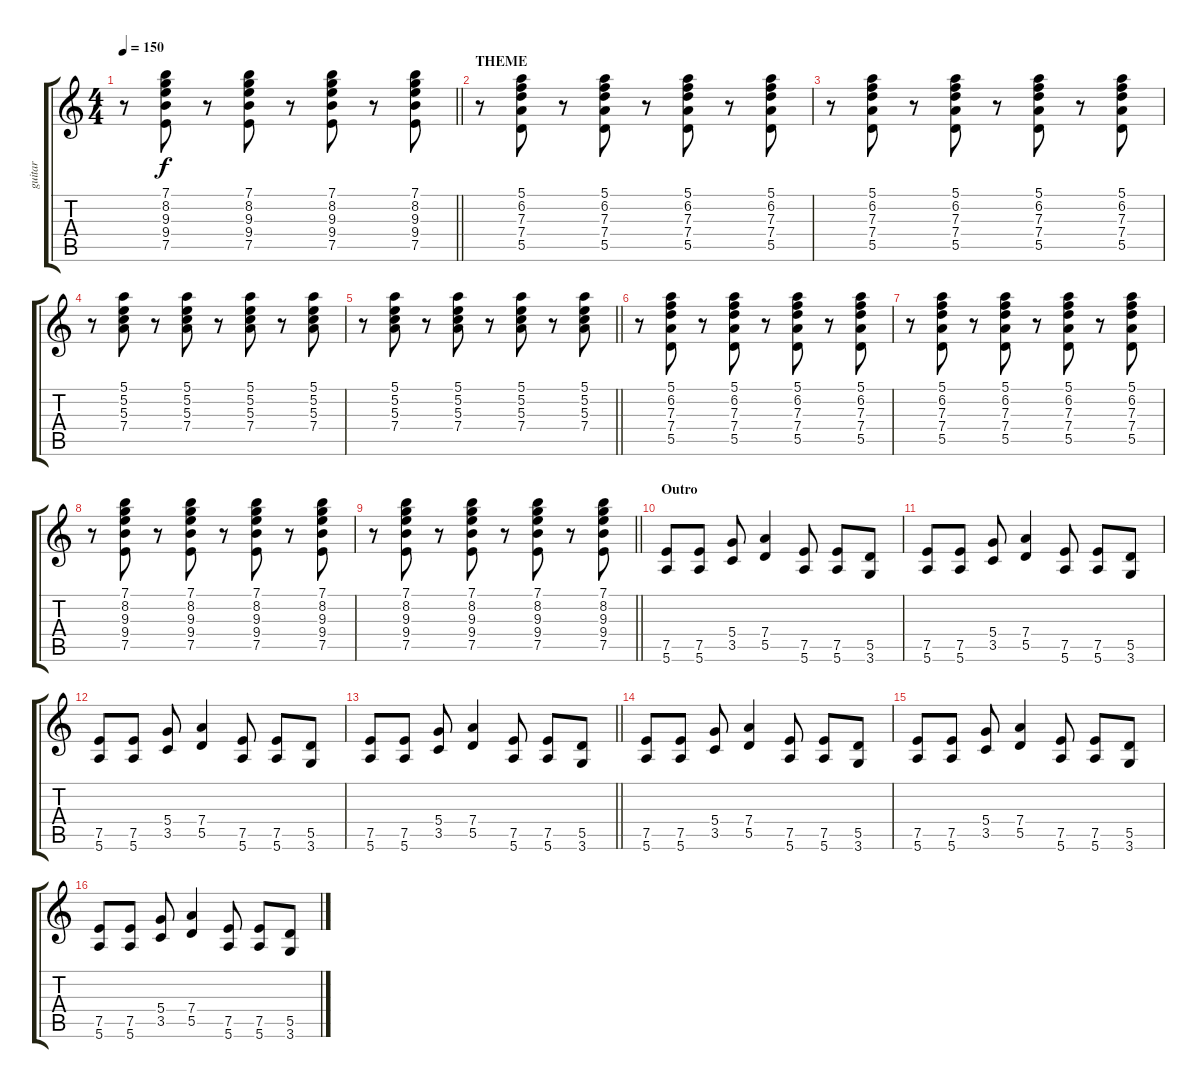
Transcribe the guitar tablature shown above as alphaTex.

\track ("guitar" "guitar") {instrument electricguitarclean}
\staff {score tabs}
\tuning (E4 B3 G3 D3 A2 E2) {hide}
\ts (4 4)
\tempo 150
\clef g2
\barLineRight lightlight
\ks c
r.8{dy f} (7.1 8.2 9.3 9.4 7.5).8 r.8 (7.1 8.2 9.3 9.4 7.5).8 r.8 (7.1 8.2 9.3 9.4 7.5).8 r.8 (7.1 8.2 9.3 9.4 7.5).8 |
\section ("" "THEME")
r.8 (5.1 6.2 7.3 7.4 5.5).8 r.8 (5.1 6.2 7.3 7.4 5.5).8 r.8 (5.1 6.2 7.3 7.4 5.5).8 r.8 (5.1 6.2 7.3 7.4 5.5).8 |
r.8 (5.1 6.2 7.3 7.4 5.5).8 r.8 (5.1 6.2 7.3 7.4 5.5).8 r.8 (5.1 6.2 7.3 7.4 5.5).8 r.8 (5.1 6.2 7.3 7.4 5.5).8 |
r.8 (5.1 5.2 5.3 7.4).8 r.8 (5.1 5.2 5.3 7.4).8 r.8 (5.1 5.2 5.3 7.4).8 r.8 (5.1 5.2 5.3 7.4).8 |
\barLineRight lightlight
r.8 (5.1 5.2 5.3 7.4).8 r.8 (5.1 5.2 5.3 7.4).8 r.8 (5.1 5.2 5.3 7.4).8 r.8 (5.1 5.2 5.3 7.4).8 |
r.8 (5.1 6.2 7.3 7.4 5.5).8 r.8 (5.1 6.2 7.3 7.4 5.5).8 r.8 (5.1 6.2 7.3 7.4 5.5).8 r.8 (5.1 6.2 7.3 7.4 5.5).8 |
r.8 (5.1 6.2 7.3 7.4 5.5).8 r.8 (5.1 6.2 7.3 7.4 5.5).8 r.8 (5.1 6.2 7.3 7.4 5.5).8 r.8 (5.1 6.2 7.3 7.4 5.5).8 |
r.8 (7.1 8.2 9.3 9.4 7.5).8 r.8 (7.1 8.2 9.3 9.4 7.5).8 r.8 (7.1 8.2 9.3 9.4 7.5).8 r.8 (7.1 8.2 9.3 9.4 7.5).8 |
\barLineRight lightlight
r.8 (7.1 8.2 9.3 9.4 7.5).8 r.8 (7.1 8.2 9.3 9.4 7.5).8 r.8 (7.1 8.2 9.3 9.4 7.5).8 r.8 (7.1 8.2 9.3 9.4 7.5).8 |
\section ("" "Outro")
(7.5 5.6).8 (7.5 5.6).8 (5.4 3.5).8 (7.4 5.5).4 (7.5 5.6).8 (7.5 5.6).8 (5.5 3.6).8 |
(7.5 5.6).8 (7.5 5.6).8 (5.4 3.5).8 (7.4 5.5).4 (7.5 5.6).8 (7.5 5.6).8 (5.5 3.6).8 |
(7.5 5.6).8 (7.5 5.6).8 (5.4 3.5).8 (7.4 5.5).4 (7.5 5.6).8 (7.5 5.6).8 (5.5 3.6).8 |
\barLineRight lightlight
(7.5 5.6).8 (7.5 5.6).8 (5.4 3.5).8 (7.4 5.5).4 (7.5 5.6).8 (7.5 5.6).8 (5.5 3.6).8 |
(7.5 5.6).8 (7.5 5.6).8 (5.4 3.5).8 (7.4 5.5).4 (7.5 5.6).8 (7.5 5.6).8 (5.5 3.6).8 |
(7.5 5.6).8 (7.5 5.6).8 (5.4 3.5).8 (7.4 5.5).4 (7.5 5.6).8 (7.5 5.6).8 (5.5 3.6).8 |
(7.5 5.6).8 (7.5 5.6).8 (5.4 3.5).8 (7.4 5.5).4 (7.5 5.6).8 (7.5 5.6).8 (5.5 3.6).8
